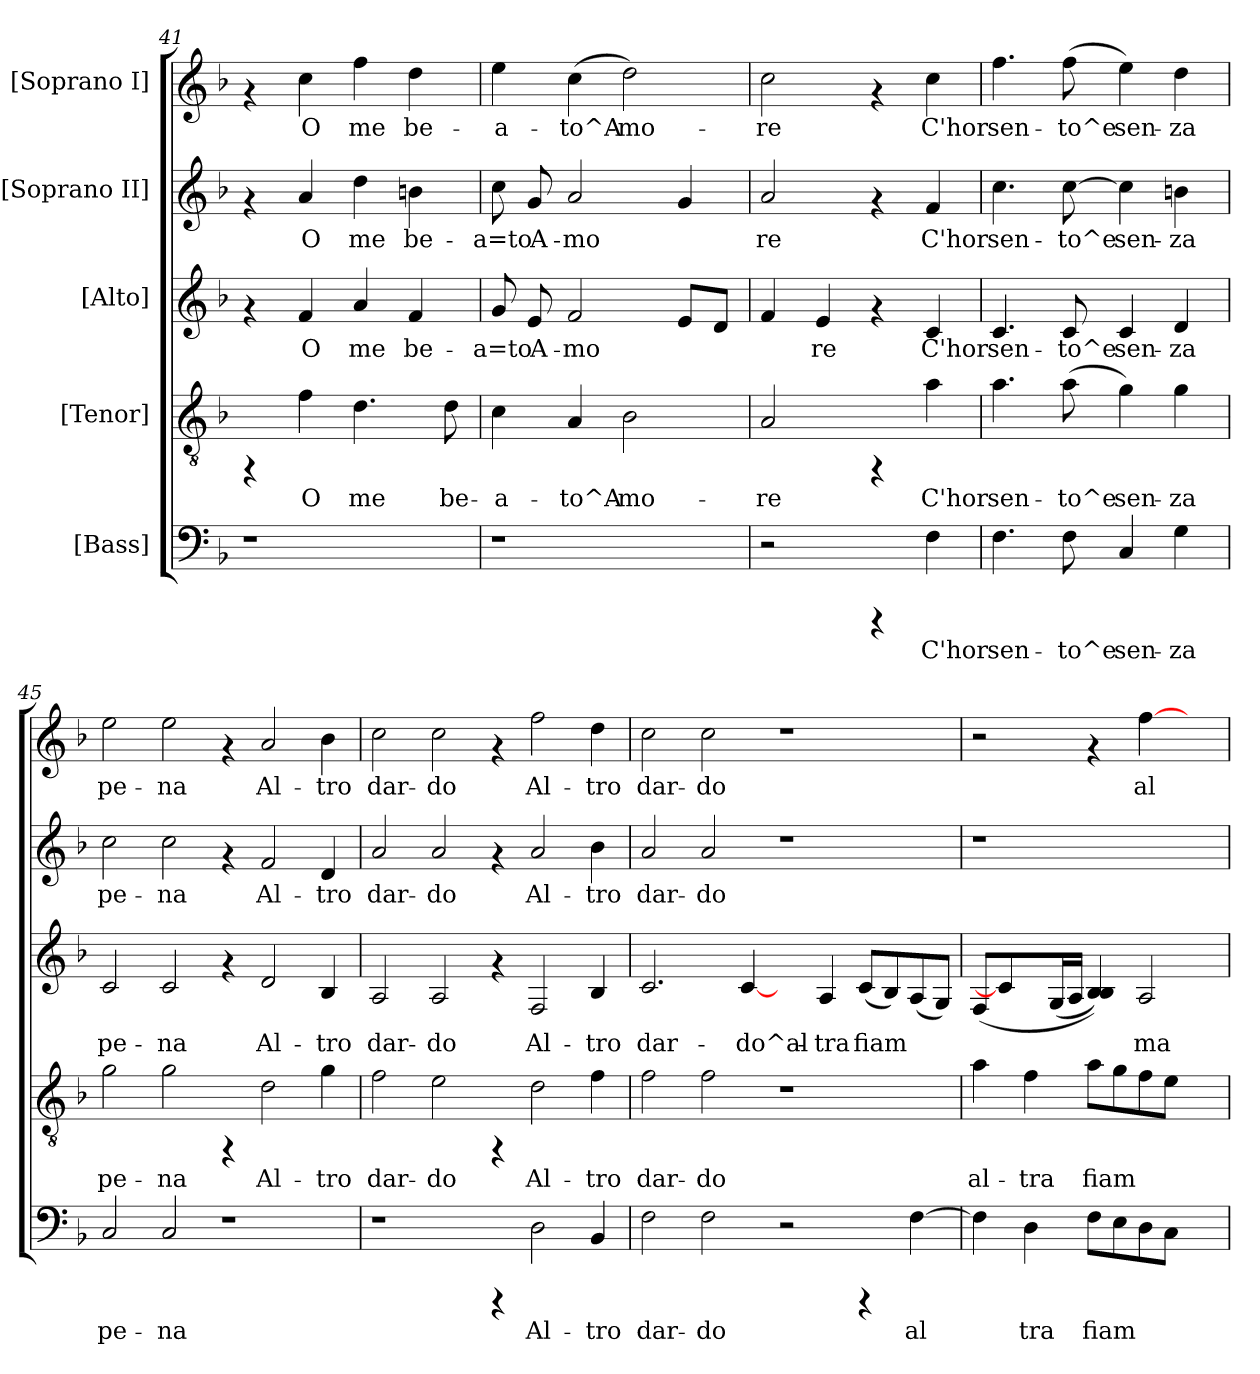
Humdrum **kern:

**kern	**text	**kern	**text	**kern	**text	**kern	**text	**kern	**text
*part5	*part5	*part4	*part4	*part3	*part3	*part2	*part2	*part1	*part1
*staff5	*staff5	*staff4	*staff4	*staff3	*staff3	*staff2	*staff2	*staff1	*staff1
*I"[Bass]	*	*I"[Tenor]	*	*I"[Alto]	*	*I"[Soprano II]	*	*I"[Soprano I]	*
*clefF4	*	*clefGv2	*	*clefG2	*	*clefG2	*	*clefG2	*
*k[b-]	*	*k[b-]	*	*k[b-]	*	*k[b-]	*	*k[b-]	*
*F:	*	*F:	*	*F:	*	*F:	*	*F:	*
=41	=41	=41	=41	=41	=41	=41	=41	=41	=41
1r	.	4rFF	.	4rf	.	4rf	.	4rf	.
!	!	!	!LO:LY:b:cj	!	!LO:LY:b:cj	!	!LO:LY:b:cj	!	!LO:LY:b:cj
.	.	4f\	O	4f/	O	4a/	O	4cc\	O
!	!	!	!LO:LY:b:cj	!	!LO:LY:b:cj	!	!LO:LY:b:cj	!	!LO:LY:b:cj
.	.	4.d\	me	4a/	me	4dd\	me	4ff\	me
!	!	!	!	!	!LO:LY:b:cj	!	!LO:LY:b:cj	!	!LO:LY:b:cj
.	.	.	.	4f/	be-	4bn\	be-	4dd\	be-
!	!	!	!LO:LY:b:cj	!	!	!	!	!	!
.	.	8d\	be-	.	.	.	.	.	.
!!LO:PB:g=z
=42	=42	=42	=42	=42	=42	=42	=42	=42	=42
!	!	!	!LO:LY:b:cj	!	!LO:LY:b:cj	!	!LO:LY:b:cj	!	!LO:LY:b:cj
1r	.	4c\	-a-	8g/	-a=to	8cc\	-a=to	4ee\	-a-
!	!	!	!	!	!LO:LY:b:cj	!	!LO:LY:b:cj	!	!
.	.	.	.	8e/	A-	8g/	A-	.	.
!	!	!	!LO:LY:b:cj	!	!LO:LY:b:cj	!	!LO:LY:b:cj	!	!LO:LY:b:cj
.	.	4A/	-to^A-	2f/	-mo-	2a/	-mo-	(<4cc\	-to^A-
!	!	!	!LO:LY:b:cj	!	!	!	!	!	!LO:LY:b:cj
.	.	2B-\	-mo-	.	.	.	.	2dd\)	-mo-
!	!	!	!	!	!LO:LY:b:cj	!	!LO:LY:b:cj	!	!
.	.	.	.	8e/L	--	4g/	--	.	.
!	!	!	!	!	!LO:LY:b:cj	!	!	!	!
.	.	.	.	8d/J	--	.	.	.	.
=43	=43	=43	=43	=43	=43	=43	=43	=43	=43
!	!	!	!LO:LY:b:cj	!	!LO:LY:b:cj	!	!LO:LY:b:cj	!	!LO:LY:b:cj
2r	.	2A/	-re	4f/	--	2a/	-re	2cc\	-re
!	!	!	!	!	!LO:LY:b:cj	!	!	!	!
.	.	.	.	4e/	-re	.	.	.	.
4rCCC	.	4rFF	.	4rf	.	4rf	.	4rf	.
!	!LO:LY:b:cj	!	!LO:LY:b:cj	!	!LO:LY:b:cj	!	!LO:LY:b:cj	!	!LO:LY:b:cj
4F\	C'hor	4a\	C'hor	4c/	C'hor	4f/	C'hor	4cc\	C'hor
=44	=44	=44	=44	=44	=44	=44	=44	=44	=44
!	!LO:LY:b:cj	!	!LO:LY:b:cj	!	!LO:LY:b:cj	!	!LO:LY:b:cj	!	!LO:LY:b:cj
4.F\	sen-	4.a\	sen-	4.c/	sen-	4.cc\	sen-	4.ff\	sen-
!	!LO:LY:b:cj	!	!LO:LY:b:cj	!	!LO:LY:b:cj	!	!LO:LY:b:cj	!	!LO:LY:b:cj
8F\	-to^e	(>8a\	-to^e	8c/	-to^e	[<8cc\	-to^e	(<8ff\	-to^e
!	!LO:LY:b:cj	!	!LO:LY:b:cj	!	!LO:LY:b:cj	!	!LO:LY:b:cj	!	!LO:LY:b:cj
4C/	sen-	4g\)	sen-	4c/	sen-	4cc\]	sen-	4ee\)	sen-
!	!LO:LY:b:cj	!	!LO:LY:b:cj	!	!LO:LY:b:cj	!	!LO:LY:b:cj	!	!LO:LY:b:cj
4G\	-za	4g\	-za	4d/	-za	4bn\	-za	4dd\	-za
=45	=45	=45	=45	=45	=45	=45	=45	=45	=45
!	!LO:LY:b:cj	!	!LO:LY:b:cj	!	!LO:LY:b:cj	!	!LO:LY:b:cj	!	!LO:LY:b:cj
2C/	pe-	2g\	pe-	2c/	pe-	2cc\	pe-	2ee\	pe-
!	!LO:LY:b:cj	!	!LO:LY:b:cj	!	!LO:LY:b:cj	!	!LO:LY:b:cj	!	!LO:LY:b:cj
2C/	-na	2g\	-na	2c/	-na	2cc\	-na	2ee\	-na
1r	.	4rFF	.	4rf	.	4rf	.	4rf	.
!	!	!	!LO:LY:b:cj	!	!LO:LY:b:cj	!	!LO:LY:b:cj	!	!LO:LY:b:cj
.	.	2d\	Al-	2d/	Al-	2f/	Al-	2a/	Al-
!	!	!	!LO:LY:b:cj	!	!LO:LY:b:cj	!	!LO:LY:b:cj	!	!LO:LY:b:cj
.	.	4g\	-tro	4B-/	-tro	4d/	-tro	4b-\	-tro
=46	=46	=46	=46	=46	=46	=46	=46	=46	=46
!	!	!	!LO:LY:b:cj	!	!LO:LY:b:cj	!	!LO:LY:b:cj	!	!LO:LY:b:cj
1r	.	2f\	dar-	2A/	dar-	2a/	dar-	2cc\	dar-
!	!	!	!LO:LY:b:cj	!	!LO:LY:b:cj	!	!LO:LY:b:cj	!	!LO:LY:b:cj
.	.	2e\	-do	2A/	-do	2a/	-do	2cc\	-do
4rCCC	.	4rFF	.	4rf	.	4rf	.	4rf	.
!	!LO:LY:b:cj	!	!LO:LY:b:cj	!	!LO:LY:b:cj	!	!LO:LY:b:cj	!	!LO:LY:b:cj
2D\	Al-	2d\	Al-	2F/	Al-	2a/	Al-	2ff\	Al-
!	!LO:LY:b:cj	!	!LO:LY:b:cj	!	!LO:LY:b:cj	!	!LO:LY:b:cj	!	!LO:LY:b:cj
4BB-/	-tro	4f\	-tro	4B-/	-tro	4b-\	-tro	4dd\	-tro
!!LO:PB:g=z
=47	=47	=47	=47	=47	=47	=47	=47	=47	=47
!	!LO:LY:b:cj	!	!LO:LY:b:cj	!	!LO:LY:b:cj	!	!LO:LY:b:cj	!	!LO:LY:b:cj
2F\	dar-	2f\	dar-	2.c/	dar-	2a/	dar-	2cc\	dar-
!	!LO:LY:b:cj	!	!LO:LY:b:cj	!	!	!	!LO:LY:b:cj	!	!LO:LY:b:cj
2F\	-do	2f\	-do	.	.	2a/	-do	2cc\	-do
!	!	!	!	!	!LO:LY:b:cj	!	!	!	!
.	.	.	.	[4c/	-do^al-	.	.	.	.
2r	.	1r	.	4ryy	.	1r	.	1r	.
!	!	!	!	!	!LO:LY:b:cj	!	!	!	!
.	.	.	.	4A/	-tra	.	.	.	.
!	!	!	!	!	!LO:LY:b:cj	!	!	!	!
4rCCC	.	.	.	(<8c/L	fiam-	.	.	.	.
!	!	!	!	!	!LO:LY:b:cj	!	!	!	!
.	.	.	.	8B-/)	--	.	.	.	.
!	!LO:LY:b:cj	!	!	!	!LO:LY:b:cj	!	!	!	!
[>4F\	al-	.	.	(>8A/	--	.	.	.	.
!	!	!	!	!	!LO:LY:b:cj	!	!	!	!
.	.	.	.	8G/J)	--	.	.	.	.
=48	=48	=48	=48	=48	=48	=48	=48	=48	=48
!	!LO:LY:b:cj	!	!LO:LY:b:cj	!	!LO:LY:b:cj	!	!	!	!
4F\]	--	4a\	al-	(>8F/L	--	1r	.	2r	.
.	.	.	.	4c/]	.	.	.	.	.
!	!LO:LY:b:cj	!	!LO:LY:b:cj	!	!	!	!	!	!
4D\	-tra	4f\	-tra	.	.	.	.	.	.
!	!	!	!	!	!LO:LY:b:cj	!	!	!	!
.	.	.	.	(>16G/	--	.	.	.	.
!	!	!	!	!	!LO:LY:b:cj	!	!	!	!
.	.	.	.	16A/J	--	.	.	.	.
!	!LO:LY:b:cj	!	!LO:LY:b:cj	!	!LO:LY:b:cj	!	!	!	!
8F\L	fiam-	8a\L	fiam-	4B-/ 4B-/))	--	.	.	4rf	.
!	!LO:LY:b:cj	!	!LO:LY:b:cj	!	!	!	!	!	!
8E\	--	8g\	--	.	.	.	.	.	.
!	!LO:LY:b:cj	!	!LO:LY:b:cj	!	!LO:LY:b:cj	!	!	!	!LO:LY:b:cj
8D\	--	8f\	--	2A/	-ma	.	.	[>4ff\	al-
!	!LO:LY:b:cj	!	!LO:LY:b:cj	!	!	!	!	!	!
8C\J	--	8e\J	--	.	.	.	.	.	.
4ryy	.	4ryy	.	.	.	4ryy	.	4ryy	.
=	=	=	=	=	=	=	=	=	=
*-	*-	*-	*-	*-	*-	*-	*-	*-	*-
